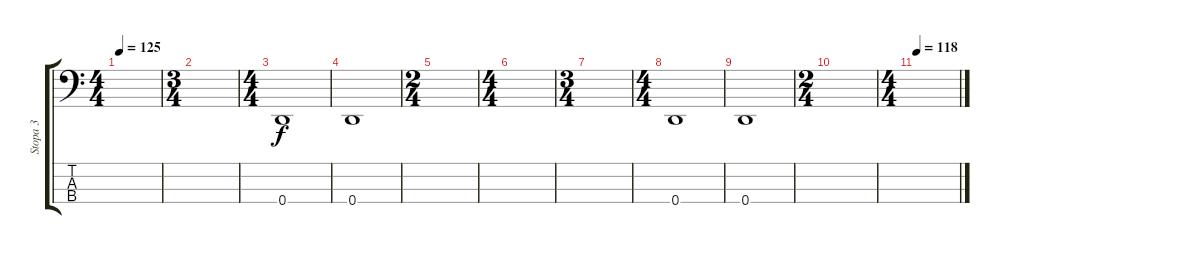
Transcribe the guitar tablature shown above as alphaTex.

\track ("Stopa 3" "Stopa 3") {instrument electricbassfinger}
\staff {score tabs}
\tuning (G2 D2 A1 D1) {hide}
\ts (4 4)
\tempo 125
\clef f4
\ks c
|
\ts (3 4)
|
\ts (4 4)
0.4.1 |
0.4.1 |
\ts (2 4)
|
\ts (4 4)
|
\ts (3 4)
|
\ts (4 4)
0.4.1 |
0.4.1 |
\ts (2 4)
|
\ts (4 4)
\tempo 118
